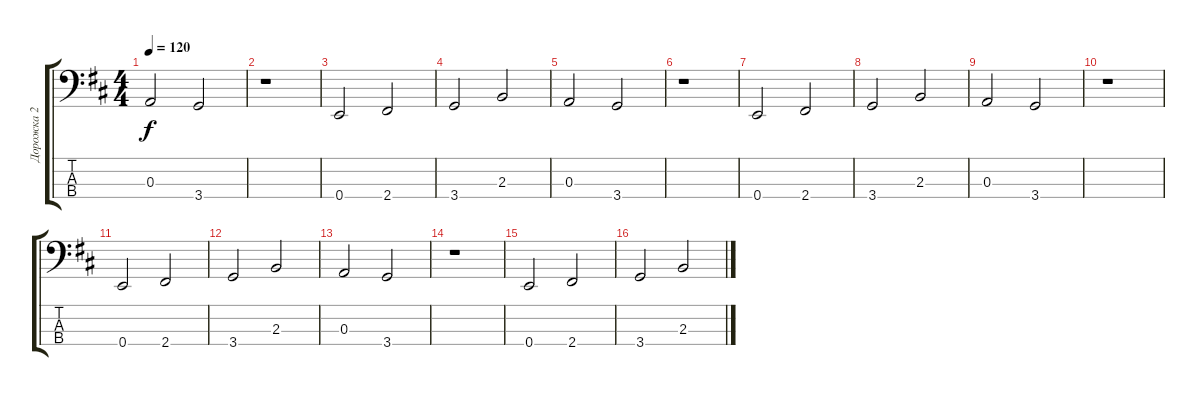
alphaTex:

\track ("Дорожка 2" "Дорожка 2") {instrument electricbassfinger}
\staff {score tabs}
\tuning (G2 D2 A1 E1) {hide}
\ts (4 4)
\tempo 120
\clef f4
\ks d
0.3.2{dy f} 3.4.2 |
r.1 |
0.4.2 2.4.2 |
3.4.2 2.3.2 |
0.3.2 3.4.2 |
r.1 |
0.4.2 2.4.2 |
3.4.2 2.3.2 |
0.3.2 3.4.2 |
r.1 |
0.4.2 2.4.2 |
3.4.2 2.3.2 |
0.3.2 3.4.2 |
r.1 |
0.4.2 2.4.2 |
3.4.2 2.3.2
